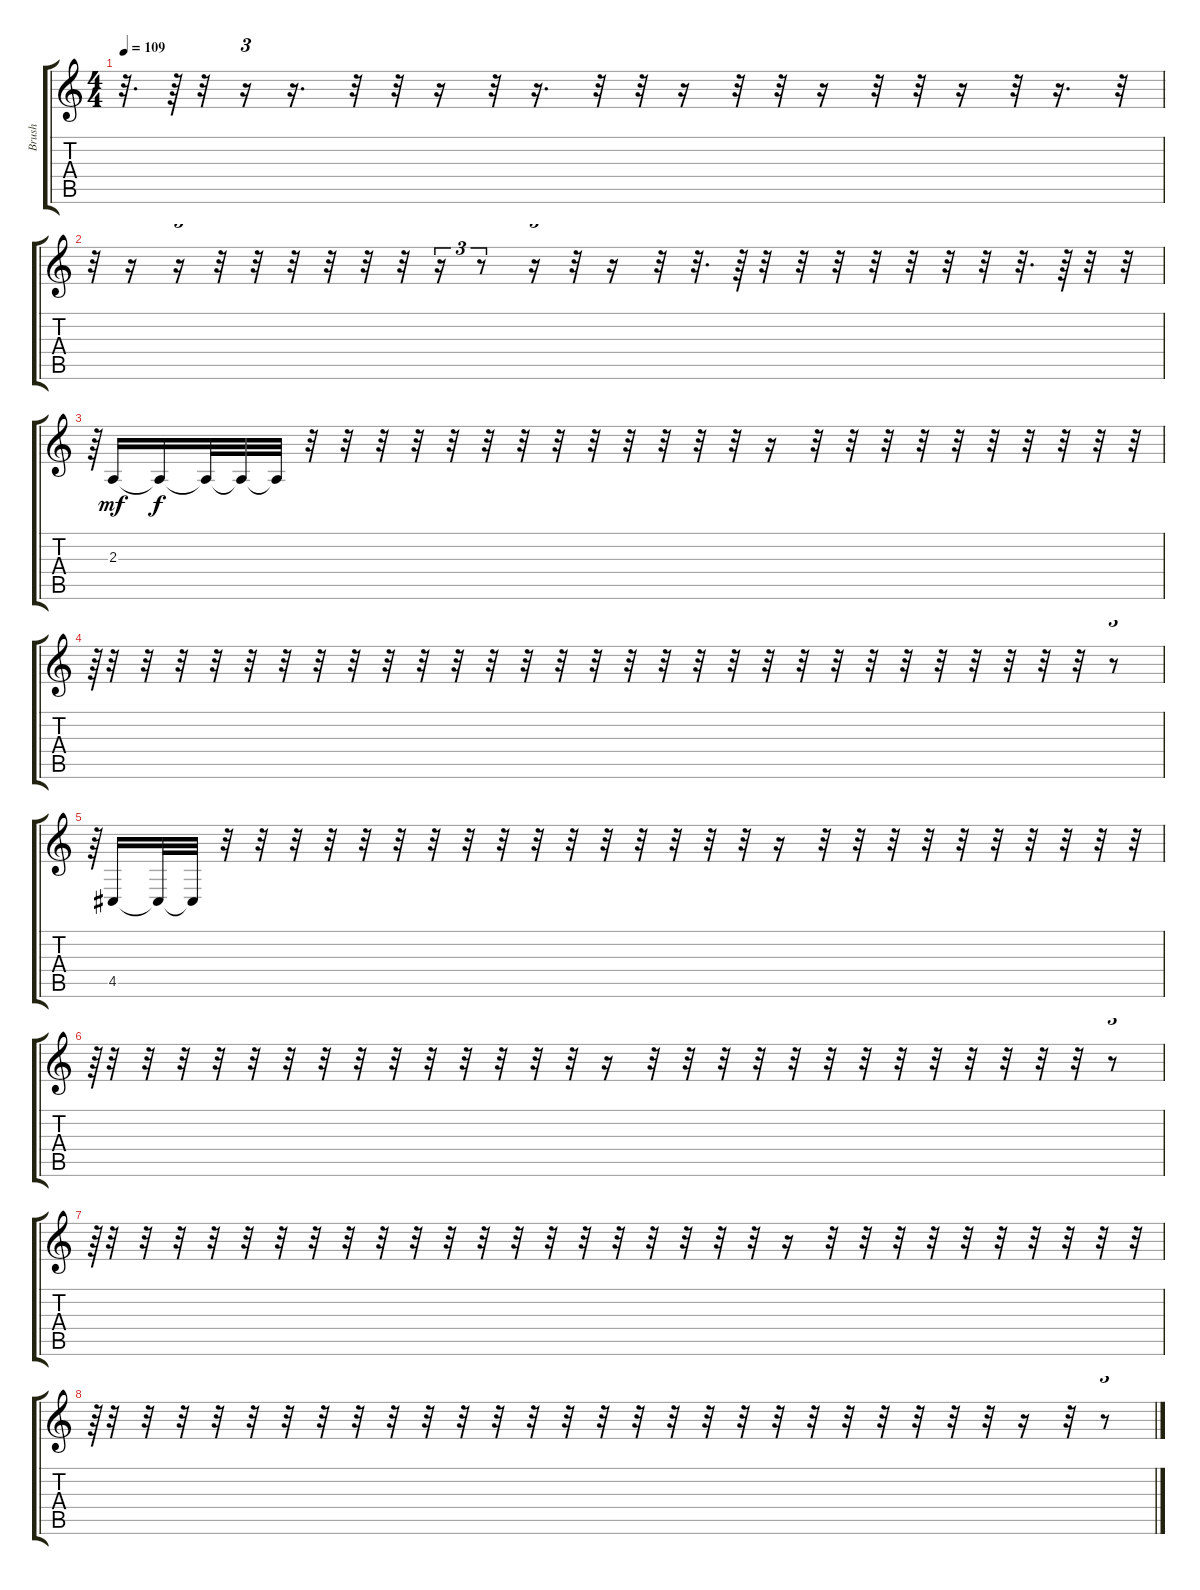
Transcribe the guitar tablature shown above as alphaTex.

\track ("Brush" "Brush") {instrument violin}
\staff {score tabs}
\tuning (E4 B3 G3 D3 A2 E2) {hide}
\ts (4 4)
\tempo 109
\clef g2
\ks c
r.32{d dy f} r.64 r.32 r.16{tu (3 2)} r.16{d} r.32 r.32 r.16 r.32 r.16{d} r.32 r.32 r.16 r.32 r.32 r.16 r.32 r.32 r.16 r.32 r.16{d} r.32 |
r.32 r.16 r.16{tu (3 2)} r.32 r.32 r.32 r.32 r.32 r.32 r.16{tu (3 2)} r.8{tu (3 2)} r.16{tu (3 2)} r.32 r.16 r.32 r.32{d} r.64 r.32 r.32 r.32 r.32 r.32 r.32 r.32 r.32{d} r.64 r.32 r.32 |
r.64{tu (3 2)} 2.3.16{dy mf} 2.3{t}.16{dy f} 2.3{t}.32 2.3{t}.32 2.3{t}.32 r.32 r.32 r.32 r.32 r.32 r.32 r.32 r.32 r.32 r.32 r.32 r.32 r.32 r.16 r.32 r.32 r.32 r.32 r.32 r.32 r.32 r.32 r.32 r.32{tu (3 2)} |
r.64{tu (3 2)} r.32 r.32 r.32 r.32 r.32 r.32 r.32 r.32 r.32 r.32 r.32 r.32 r.32 r.32 r.32 r.32 r.32 r.32 r.32 r.32 r.32 r.32 r.32 r.32 r.32 r.32 r.32 r.32 r.32 r.8{tu (3 2)} |
r.64{tu (3 2)} 4.5.16 4.5{t}.32 4.5{t}.32 r.32 r.32 r.32 r.32 r.32 r.32 r.32 r.32 r.32 r.32 r.32 r.32 r.32 r.32 r.32 r.32 r.16 r.32 r.32 r.32 r.32 r.32 r.32 r.32 r.32 r.32 r.32{tu (3 2)} |
r.64{tu (3 2)} r.32 r.32 r.32 r.32 r.32 r.32 r.32 r.32 r.32 r.32 r.32 r.32 r.32 r.32 r.16 r.32 r.32 r.32 r.32 r.32 r.32 r.32 r.32 r.32 r.32 r.32 r.32 r.32 r.8{tu (3 2)} |
r.64{tu (3 2)} r.32 r.32 r.32 r.32 r.32 r.32 r.32 r.32 r.32 r.32 r.32 r.32 r.32 r.32 r.32 r.32 r.32 r.32 r.32 r.32 r.16 r.32 r.32 r.32 r.32 r.32 r.32 r.32 r.32 r.32 r.32{tu (3 2)} |
r.64{tu (3 2)} r.32 r.32 r.32 r.32 r.32 r.32 r.32 r.32 r.32 r.32 r.32 r.32 r.32 r.32 r.32 r.32 r.32 r.32 r.32 r.32 r.32 r.32 r.32 r.32 r.32 r.32 r.16 r.32 r.8{tu (3 2)}
